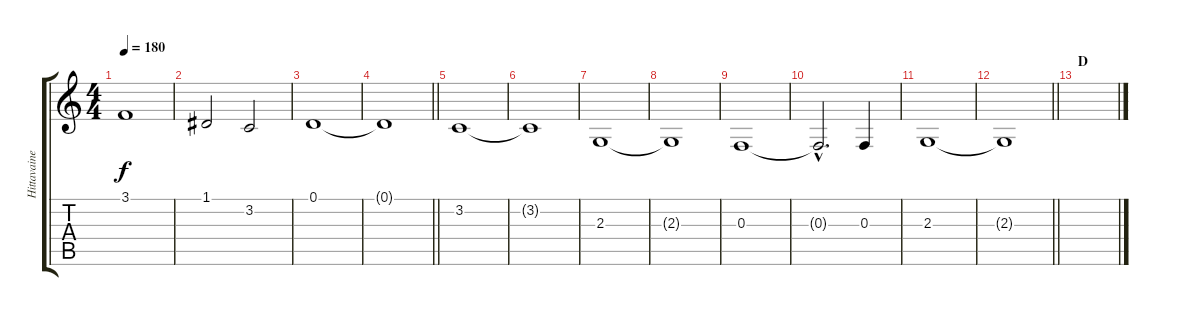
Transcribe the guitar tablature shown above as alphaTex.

\track ("Hittavainen" "Hittavaine") {instrument violin}
\staff {score tabs}
\tuning (D4 A3 F3 C3 G2 D2) {hide}
\ts (4 4)
\tempo 180
\clef g2
\ks c
3.1.1{dy f} |
1.1.2 3.2.2 |
0.1.1 |
\barLineRight lightlight
0.1{t}.1 |
3.2.1 |
3.2{t}.1 |
2.3.1 |
2.3{t}.1 |
0.3.1 |
0.3{hac t}.2{d} 0.3.4 |
2.3.1 |
\barLineRight lightlight
2.3{t}.1 |
\section ("" "D")
